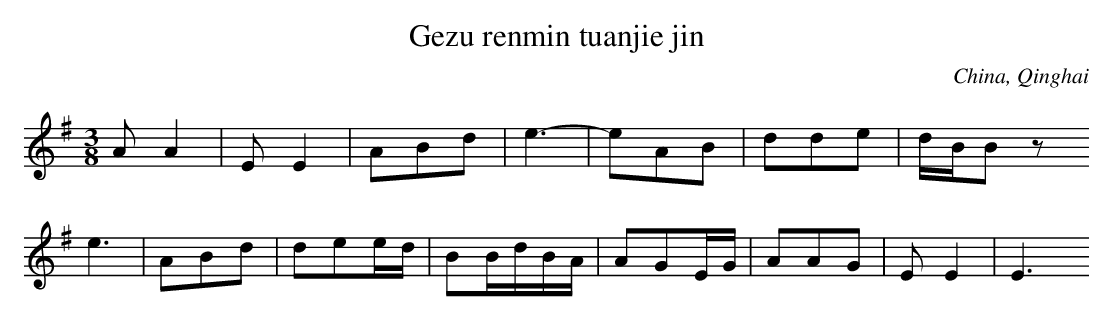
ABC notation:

X:1
T: Gezu renmin tuanjie jin
O: China, Qinghai
M: 3/8
L: 1/16
K: G
A2A4 | E2E4 | A2B2d2 | e6- | e2A2B2 | d2d2e2 | dBB2z2
e6 | A2B2d2 | d2e2ed | B2BdBA | A2G2EG | A2A2G2 | E2E4 | E6
